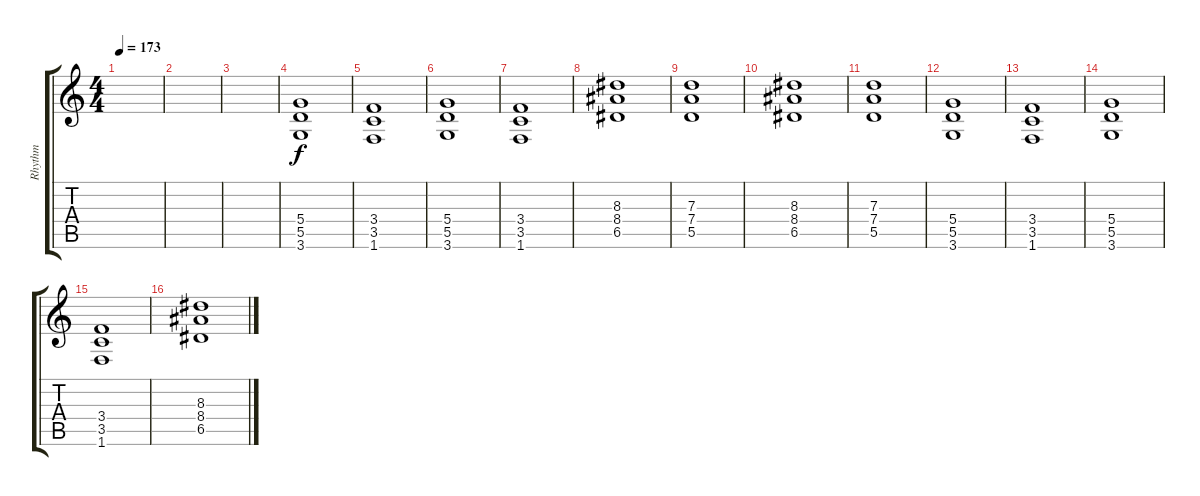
\track ("Rhythm" "Rhythm") {instrument distortionguitar}
\staff {score tabs}
\tuning (E4 B3 G3 D3 A2 E2) {hide}
\ts (4 4)
\tempo 173
\clef g2
\ks c
|
|
|
(5.4 5.5 3.6).1 |
(3.4 3.5 1.6).1 |
(5.4 5.5 3.6).1 |
(3.4 3.5 1.6).1 |
(8.3 8.4 6.5).1 |
(7.3 7.4 5.5).1 |
(8.3 8.4 6.5).1 |
(7.3 7.4 5.5).1 |
(5.4 5.5 3.6).1 |
(3.4 3.5 1.6).1 |
(5.4 5.5 3.6).1 |
(3.4 3.5 1.6).1 |
(8.3 8.4 6.5).1
